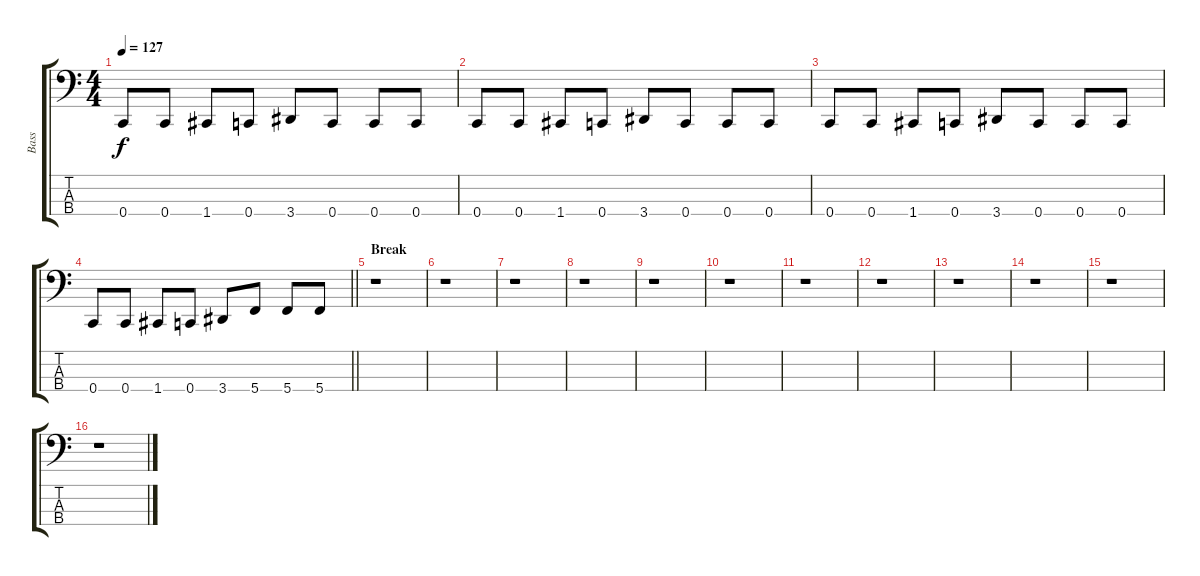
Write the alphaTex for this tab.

\track ("Bass" "Bass") {instrument electricbassfinger}
\staff {score tabs}
\tuning (F2 C2 G1 C1) {hide}
\ts (4 4)
\tempo 127
\clef f4
\ks c
0.4.8{dy f} 0.4.8 1.4.8 0.4.8 3.4.8 0.4.8 0.4.8 0.4.8 |
0.4.8 0.4.8 1.4.8 0.4.8 3.4.8 0.4.8 0.4.8 0.4.8 |
0.4.8 0.4.8 1.4.8 0.4.8 3.4.8 0.4.8 0.4.8 0.4.8 |
\barLineRight lightlight
0.4.8 0.4.8 1.4.8 0.4.8 3.4.8 5.4.8 5.4.8 5.4.8 |
\section ("" "Break")
r.1 |
r.1 |
r.1 |
r.1 |
r.1 |
r.1 |
r.1 |
r.1 |
r.1 |
r.1 |
r.1 |
r.1
